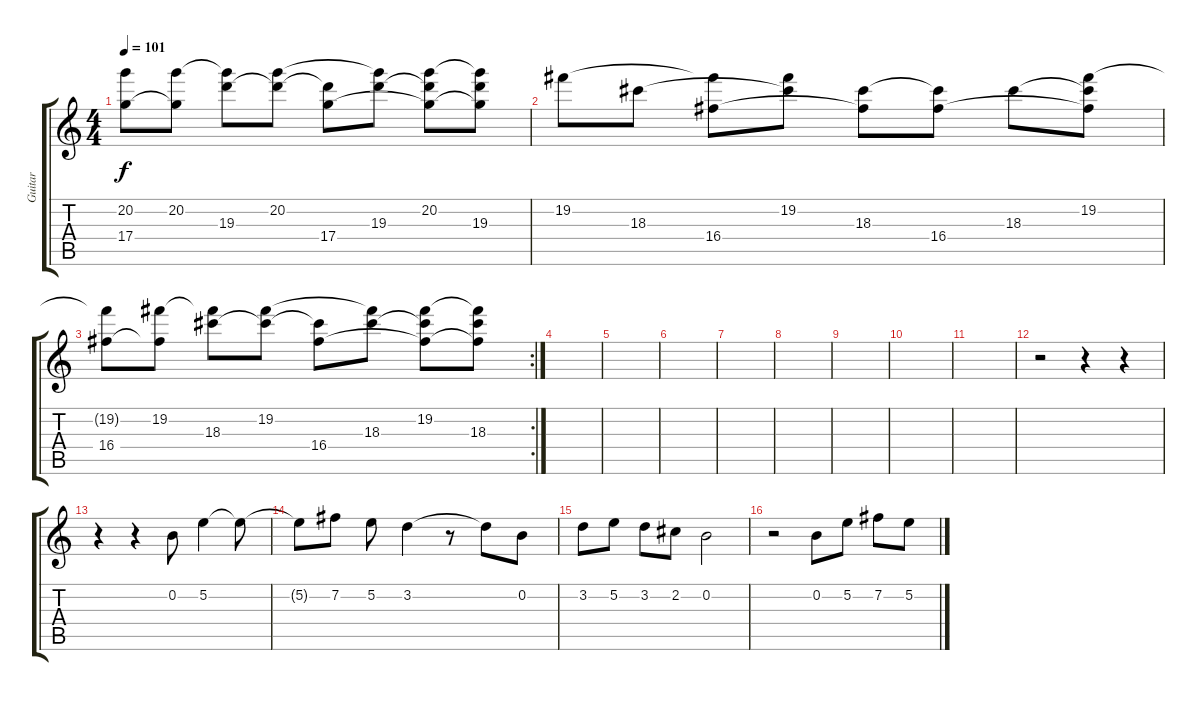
\track ("Guitar" "Guitar") {instrument electricguitarjazz}
\staff {score tabs}
\tuning (E4 B3 G3 D3 A2 E2) {hide}
\ts (4 4)
\tempo 101
\clef g2
\ks c
(20.2{t} 17.4).8{dy f} (20.2 17.4{t}).8 (20.2{t} 19.3).8 (20.2 19.3{t}).8 (19.3{t} 17.4).8 (20.2{t} 19.3).8 (20.2 19.3{t} 17.4{t}).8 (20.2{t} 19.3 17.4{t}).8 |
19.2.8{instrument electricguitarjazz} 18.3.8 (19.2{t} 16.4).8 (19.2 18.3{t}).8 (18.3 16.4{t}).8 (18.3{t} 16.4).8 18.3.8 (19.2 18.3{t} 16.4{t}).8 |
\rc 2
(19.2{t} 16.4).8 (19.2 16.4{t}).8 (19.2{t} 18.3).8 (19.2 18.3{t}).8 (18.3{t} 16.4).8 (19.2{t} 18.3).8 (19.2 18.3{t} 16.4{t}).8 (19.2{t} 18.3 16.4{t}).8 |
|
|
|
|
|
|
|
|
r.2 r.4 r.4 |
r.4 r.4 0.2.8 5.2.4 5.2{t}.8 |
5.2{t}.8 7.2.8 5.2.8 3.2.4 r.8 3.2{t}.8 0.2.8 |
3.2.8 5.2.8 3.2.8 2.2.8 0.2.2 |
r.2 0.2.8 5.2.8 7.2.8 5.2.8
